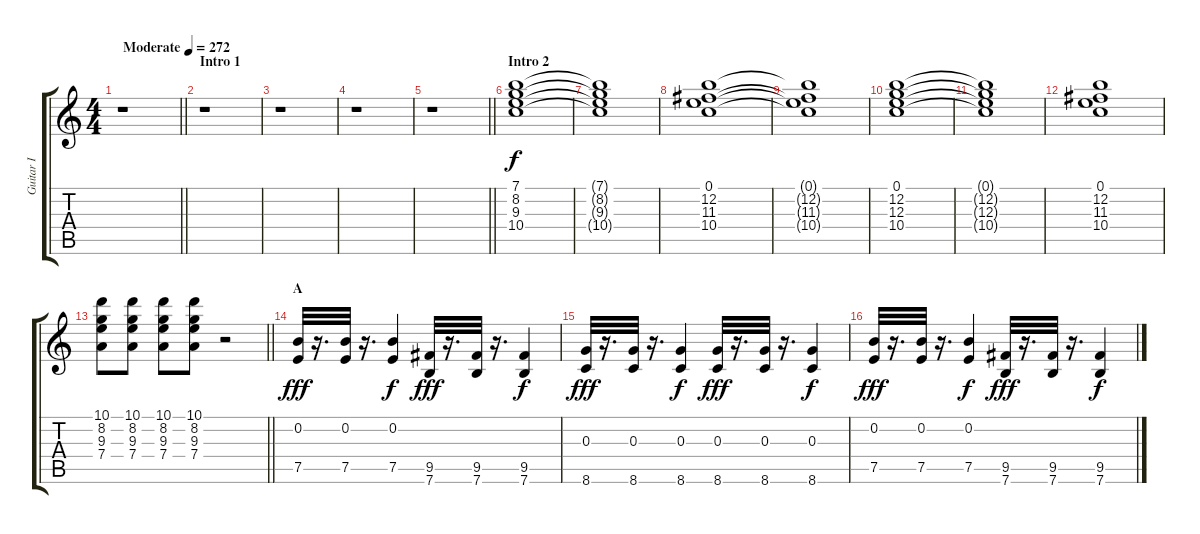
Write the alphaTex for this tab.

\track ("Guitar I" "Guitar I") {instrument distortionguitar}
\staff {score tabs}
\tuning (E4 B3 G3 D3 A2 E2) {hide}
\ts (4 4)
\tempo (272 "Moderate")
\clef g2
\barLineRight lightlight
\ks c
r.1{dy f instrument distortionguitar} |
\section ("" "Intro 1")
r.1 |
r.1 |
r.1 |
\barLineRight lightlight
r.1 |
\section ("" "Intro 2")
(7.1 8.2 9.3 10.4).1 |
(7.1{t} 8.2{t} 9.3{t} 10.4{t}).1 |
(0.1 12.2 11.3 10.4).1 |
(0.1{t} 12.2{t} 11.3{t} 10.4{t}).1 |
(0.1 12.2 12.3 10.4).1 |
(0.1{t} 12.2{t} 12.3{t} 10.4{t}).1 |
(0.1 12.2 11.3 10.4).1 |
\barLineRight lightlight
(10.1 8.2 9.3 7.4).8 (10.1 8.2 9.3 7.4).8 (10.1 8.2 9.3 7.4).8 (10.1 8.2 9.3 7.4).8 r.2 |
\section ("" "A")
(0.2 7.5).32{dy fff} r.16{d} (0.2 7.5).32 r.16{d} (0.2 7.5).4{dy f} (9.5 7.6).32{dy fff} r.16{d} (9.5 7.6).32 r.16{d} (9.5 7.6).4{dy f} |
(0.3 8.6).32{dy fff} r.16{d} (0.3 8.6).32 r.16{d} (0.3 8.6).4{dy f} (0.3 8.6).32{dy fff} r.16{d} (0.3 8.6).32 r.16{d} (0.3 8.6).4{dy f} |
(0.2 7.5).32{dy fff} r.16{d} (0.2 7.5).32 r.16{d} (0.2 7.5).4{dy f} (9.5 7.6).32{dy fff} r.16{d} (9.5 7.6).32 r.16{d} (9.5 7.6).4{dy f}
